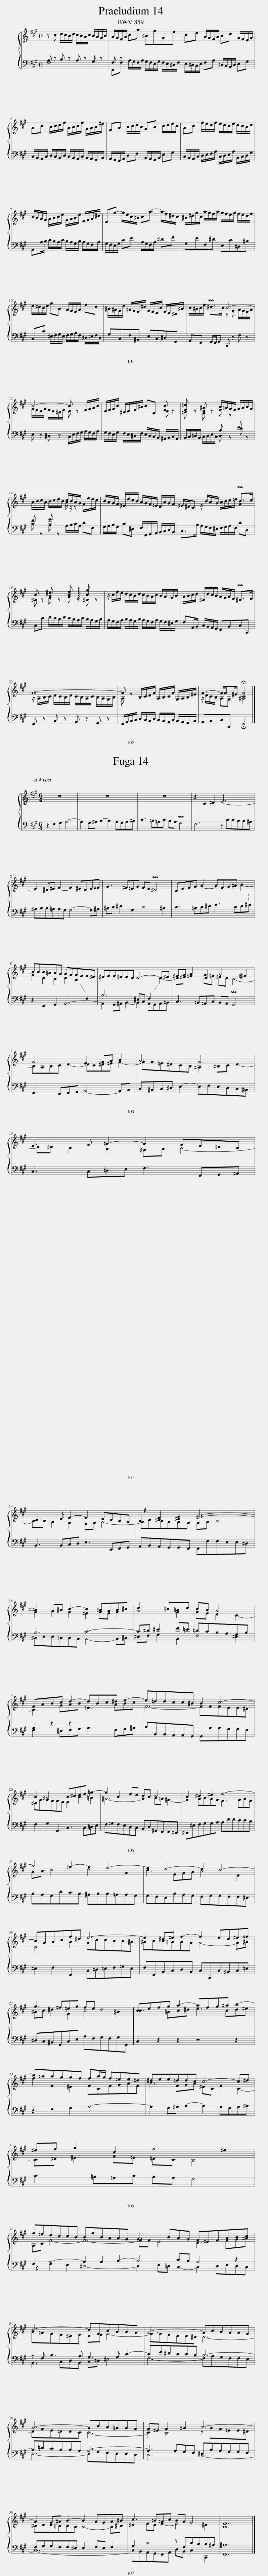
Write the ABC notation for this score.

X:1
%%score { ( 1 4 5 ) | ( 2 3 ) }
L:1/8
M:4/4
I:linebreak $
K:A
V:1 treble
V:4 treble
V:5 treble
V:2 bass
V:3 bass
V:1
 z c d/c/B/d/ c/B/A/c/ B/A/G/B/ | A/G/F/A/ ca ^BgGf | ce A/G/F/A/ Bd G/F/E/G/ |$ Ac B/c/d/f/ A/B/c/f/ G/A/B/^e/ | FA B/c/d/B/ GB c/d/e/c/ | %5
 Ac f/e/d/f/ e/d/c/e/ d/c/B/d/ |$ c/B/A/G/ A/B/c/e/ G/A/B/e/ F/G/A/^d/ | Eg- g/e/c/^B/ ca- a/f/^d/c/ | ^B/^d/g/c/ a/g/f/a/ g/f/e/g/ f/e/d/f/ |$ e/^d/c/e/ gB A/G/F/A/ fd | %10
 ^B/^A/G/e/ =A/G/F/^d/ G/F/E/c/ F/E/^D/^B/ | c/^B/c/f/ P^d>c c4- |$ c4- c z F/G/A/c/ | E/F/G/c/ ^D/E/F/^B/ cC [Fc] z | [F=d] z [E^A] z B/=A/G/F/ G/A/B/G/ |$ %15
 A/B/c/A/ B/c/d/B/ c/B/A/G/ F/e/d/c/ | B/A/G/F/ ^E/d/c/B/ A/G/F/=E/ D/A/G/F/ | ^E/^D/C z/ B/A/G/ A/B/c/=d/ PB>c |$ c z [B^e] z [cf] z !arpeggio![cg] z | z/ c/f/e/ d/c/B/d/ c/B/A/c/ B/A/G/B/ | %20
 A/B/c/d/ ^E/d/c/B/ A/G/A/F/ P^E>F |$ F8- | F z B,/C/D/F/ A,/B,/C/F/ G,/A,/B,/^E/ | F2- F/F^E/ !fermata![CF]4 |]$[M:6/4] z12 | %25
 z12 | z12 | z2 C2 ^D2 E6- |$ E2 ^D^E F2- F2 ^EDE^^F | G3 ^F=EG FE P^D4 | %30
 CEFG A2- AFG^A B2- |$ BBB=AAG GFFEE^D | ^DEE=DDC C4- C^D | ^EF G2 C2 F4 !courtesy!^E2 |$ F6 E2 FG A2 | %35
 G6 F6 |$ E3 F =G2- G2 FE=DC |$ D3 E F2- F2 EDCB, | C2 ^D2 ^E2 F6- |$ F2 G2 F2 ^E2 FE F2 | %40
 c3 =B=Ac BA G4 |$ FABc d2- dBc^d e2- | e=ddcc^B B2 c4- |$ c2 ^B4 c^def =g2- | g2 c2 fe dc d4 | %45
 c2 ^d2 ^e2 f6- |$ f4 =e2- e2 d4- | d2 c4- c2 B4- |$ BGAcf^d e6- | e2 ^d^e f2- f2 ed^e^^f |$ %50
 g3 ^f=eg fe ^d4 | cefg a2- afg^a b2- |$ b=aaggf fa/g/ f=ee^d | ^dee=ddc c4- c^d |$ ^ef g2 c2 f4 ^e2 |$ %55
 f=edccB BfBAAG | G3 BAG F^EFABc |$ d6- dGcBBA | A6- AcBAAG |$ G6- GBA=GGF | %60
 F^E F2 ^G2 A6- |$ A2 G^A B2- B2 AGA^B | c3 =B=Ac BA G4 | F12 |] %64
V:2
 A, z B, z A, z G, z | F, z A,/G,/F,/A,/ G,/F,/E,/G,/ F,/E,/^D,/F,/ | E,/^D,/C,/E,/ F,A, =D,/C,/B,,/D,/ E,G, |$ C,/B,,/A,,/C,/ D,/C,/B,,/D,/ C,/B,,/A,,/C,/ B,,/A,,/G,,/B,,/ | A,,/G,,/F,,/A,,/ D,F, B,,/A,,/G,,/B,,/ E,G, | %5
 C,/B,,/A,,/C,/ D,/E,/F,/A,/ C,/D,/E,/A,/ B,,/C,/D,/G,/ |$ A,,A,/B,/ C/B,/A,/C/ B,/A,/G,/B,/ A,/G,/F,/A,/ | G,/F,/E,/G,/ CE A,/G,/F,/A,/ ^DF | G,EF,^D E,C^D,^B, |$ C,C ^E,/F,/G,/E,/ F,/G,/A,/F,/ ^D,/=E,/F,/D,/ | %10
 G,C,F,^B,, E,C,^D,G,, | A,,F,, G,,/F,,/G,, C,, z F, z |$ E, z ^D, z C,/E,/F,/G,/ A,/G,/F,/A,/ | G,/F,/E,/G,/ F,/E,/^D,/F,/ E,/D,/C,/B,,/ ^A,,/B,,/C,/A,,/ | B,,/C,/=D,/B,,/ C,/D,/E,/C,/ B, z E z |$ %15
 F z G z A,/B,/C/A,/ DF, | G,/A,/B,/G,/ C^E, F,/F,,/G,,/A,,/ B,,/C,/D,/B,,/ | C,>B, A,/G,/F,/^E,/ F,/G,/A,/F,/ DD, |$ C,C D/C/B,/D/ C/B,/A,/C/ B,/A,/G,/B,/ | A,/G,/F,/A,/ B,/A,/G,/B,/ A,/G,/F,/A,/ G,/F,/^E,/G,/ | %20
 F,A,,/B,,/ C,/B,,/A,,/G,,/ F,,B,,C,C,, |$ F,, z B,, z A,, z G,, z | F,,/A,,/B,,/C,/ D,/C,/B,,/D,/ C,/B,,/A,,/C,/ B,,/A,,/G,,/B,,/ | A,,B,,C,C,, !fermata!F,,4 |]$[M:6/4] z2 F,2 G,2 A,6- | %25
 A,2 G,^A, B,2- B,2 A,G,A,^B, | C3 =B,=A,C B,A, PG,4 | F,6 z CCB,B,^A, |$ ^A,B,B,=A,A,G, G,4- G,^A, | ^B,C ^D2 G,2 C4 ^B,2 | %30
 C3 =B,C^D E3 CD^E |$ z2 F,,2 G,,2 A,,6- | A,,2 G,,^A,, B,,2- B,,2 A,,G,,A,,^B,, | C,3 =B,,=A,,C, B,,A,, PG,,4 |$ F,,3 E,,F,,G,, A,,4- A,,B,, | %35
 C,^B,,C,^D, E,2- E,F,E,D,C,!courtesy!^B,, |$ C,3 C,=D,E, F,3 F,,G,,^A,, |$ B,,3 B,,C,D, E,3 E,,F,,G,, | A,,B,,A,,G,,G,,F,, F,,F,F,E,E,^D, |$ B,6 C6- | %40
 C^D ^E2 F=E =DCB,A,G,B, |$ A,2 z2 z2 x2 x4 | B,B,,B,,A,,A,,G,, G,,A,A,G,G,F, |$ F,2 G,2 G,,2 C,3 C,=D,E, | F,=G,F,E,D,C, B,,D,^G,,F,,F,,^E,, | %45
 ^E,,^E,F,G,G,A, A,DDCCB, |$ B,A,G,DCB, ^A,B,B,=A,A,G, | G,F,E,B,A,G, F,G,G,F,F,^E, |$ ^E,2 F,2 F,,2 C,^D,=E,F,=G,E, | F,F,,B,,C,D,B,, C,C,,C,^B,,C,=E, |$ %50
 ^D,C,^B,,G,,C,E, A,F,G,F,G,G,, | C,2 z2 z2 z4 z2 |$ z2 F,2 G,2 A,6- | A,2 G,^A, B,2- B,2 A,G,A,^B, |$ C3 =B,=A,C B,A, G,4 |$ %55
 F,2 A,4- A,2 A,2 B,2- | B,4 CB, A,4 z2 |$ z F, B,3 A, G,3 G, C2- | CE^DCCB, B,6- |$ B,=DCB,B,A, A,6- | %60
 A,3 A,G,F, ^E,B,A,G,G,F, |$ F,G,G,F,F,^E, E,2 F,E, F,2 | G,2 C4 z F,CB,B,^A, | ^A,12 |] %64
V:3
 F,8 | F,,F, x6 | x8 |$ x8 | x8 | %5
 x8 |$ x8 | x8 | x8 |$ x8 | %10
 x8 | x8 |$ x8 | x8 | x4 D, x D x |$ %15
 C x B, x x4 | x8 | x8 |$ x8 | x8 | %20
 x8 |$ x8 | x8 | x8 |]$[M:6/4] x12 | %25
 x12 | x12 | x12 |$ x12 | x12 | %30
 x12 |$ x12 | x12 | x12 |$ x12 | %35
 x12 |$ x12 |$ x12 | x12 |$ ^D,E,E,=D,D,C, C,4- C,^D, | %40
 ^E,F, G,2 C,2 F,4 ^E,2 |$ F,3 ^E,F,G, A,3 F,G,^A, | x12 |$ x12 | x12 | %45
 x12 |$ x12 | x12 |$ x12 | x12 |$ %50
 x12 | x12 |$ x12 | x12 |$ x12 |$ %55
 z2 F,2 E,2 ^D,6- | D,2 E,=D, C,2- C,2 D,E,D,C, |$ B,,3 C,D,B,, C,^D, ^E,4 | F,6- F,A,G,F,F,E, |$ E,6- E,G,F,E,E,D, | %60
 D,6 C,6- |$ C,12- | C,B,,A,,G,,F,,A,, D,B,, C,2 C,,2 | F,,12 |] %64
V:4
 x8 | x8 | x8 |$ x8 | x8 | %5
 x8 |$ x8 | x8 | x8 |$ x8 | %10
 x8 | x4 z G A/G/F/A/ |$ G/F/E/G/ F/E/^D/F/ E x x2 | x6 E x | =D x C x F z x2 |$ %15
 x4 A/ z/ z x2 | x8 | x6 F2 |$ ^E x G x A x ^E x | x8 | %20
 x8 |$ z/ A,/B,/C/ D/C/B,/D/ C/B,/A,/C/ B,/A,/G,/B,/ | A, x x6 | z/ D/C/B,/ A,G, ^A,4 |]$[M:6/4] x12 | %25
 x12 | x12 | x12 |$ x12 | x12 | %30
 x12 |$ F2 C2 B,2 C2 A,2[I:staff +1] F,2 | B,6 ^E,C, F,2[I:staff -1] C2- | C^D ^E2 F=E =DC B,4- |$ B,A,B,C D2- DC^D^E F2- | %35
 FF=E^DCB, ^A,2 ^B,C D2- |$ D^D C2 B,2 ^A,B, C4- |$ CC B,2 A,2 G,A, B,4- | B,DCB,B,A, A,B, C4 |$ x12 | %40
 G4 F2 FE D2 C2- |$ C3 GAB =E3 ABc | F6- FFFEE^D |$ ^DGGFFE E2 c2 =B2 | ^A6- A2 B=A ^G2- | %45
 G2 ABAG F3 GAF |$ GA B4 c4 F2 | B3 EFG A4 D2 |$ C4 A2 GccBB^A | ^ABB=AAG G4- G^A |$ %50
 ^Bc ^d2 G2 c4 ^B2 | c3 =Bc^d e3 cd^e |$ f2 F2 ^E2 FCFGAF | B3 FGA ^EC F2 C2- |$ C^D ^E2 F=E =DC B,4 |$ %55
 A,C F4- F6- | FF E4 D3 FG^A |$ B=AGF^EF EF G4- | GGFEE^D D6- |$ DFE=DDC C6- | %60
 C2 B,4 z GF=EE^D |$ ^DEE=DDC C4- C^D | ^E2 FE F2- F4 ^E2 | C12 |] %64
V:5
 x8 | x8 | x8 |$ x8 | x8 | %5
 x8 |$ x8 | x8 | x8 |$ x8 | %10
 x8 | x8 |$ x8 | x8 | x8 |$ %15
 x8 | x8 | x8 |$ x8 | x8 | %20
 x8 |$ x8 | x8 | x8 |]$[M:6/4] x12 | %25
 x12 | x12 | x12 |$ x12 | x12 | %30
 x12 |$ x12 | x12 | x12 |$ x12 | %35
 x12 |$ x12 |$ x12 | z2 F2 G2 A6- |$ A2 G^A B2- B2 =AGA^B | %40
 x12 |$ x12 | x12 |$ x12 | x12 | %45
 x12 |$ x12 | x12 |$ x12 | x12 |$ %50
 x12 | x12 |$ x12 | x12 |$ x12 |$ %55
 x12 | x12 |$ x12 | x12 |$ x12 | %60
 x12 |$ x12 | x12 | x12 |] %64
